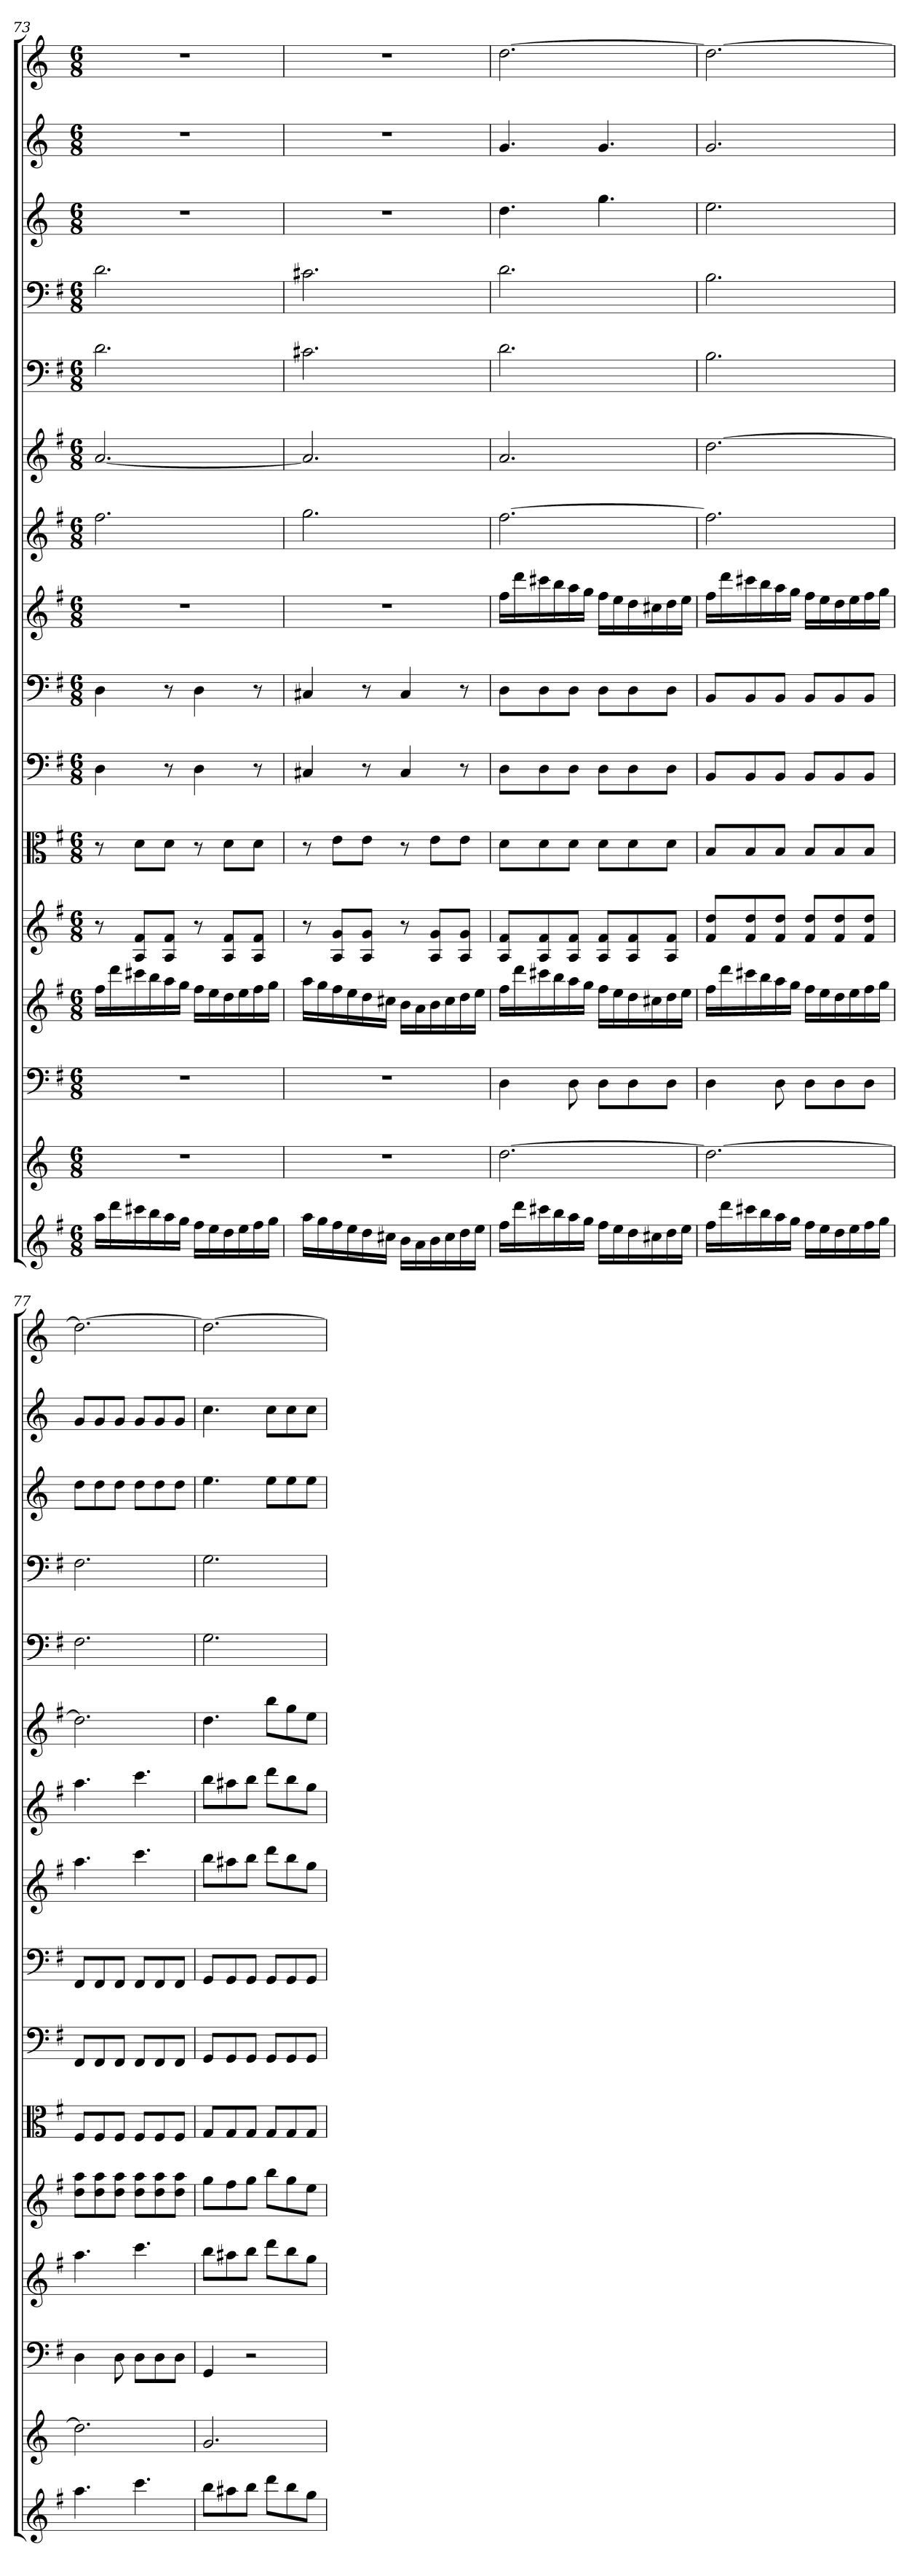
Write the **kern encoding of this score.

**kern	**kern	**kern	**kern	**kern	**kern	**kern	**kern	**kern	**kern	**kern	**kern	**kern	**kern	**kern	**kern
*part16	*part15	*part14	*part13	*part12	*part11	*part10	*part9	*part8	*part7	*part6	*part5	*part4	*part3	*part2	*part1
*staff16	*staff15	*staff14	*staff13	*staff12	*staff11	*staff10	*staff9	*staff8	*staff7	*staff6	*staff5	*staff4	*staff3	*staff2	*staff1
*	*	*clefF4	*	*	*clefC3	*clefF4	*clefF4	*	*	*	*clefF4	*clefF4	*	*	*
*k[f#]	*k[]	*k[f#]	*k[f#]	*k[f#]	*k[f#]	*k[f#]	*k[f#]	*k[f#]	*k[f#]	*k[f#]	*k[f#]	*k[f#]	*k[]	*k[]	*k[]
*M6/8	*M6/8	*M6/8	*M6/8	*M6/8	*M6/8	*M6/8	*M6/8	*M6/8	*M6/8	*M6/8	*M6/8	*M6/8	*M6/8	*M6/8	*M6/8
=73	=73	=73	=73	=73	=73	=73	=73	=73	=73	=73	=73	=73	=73	=73	=73
16aaLL	2.r	2.r	16ff#LL	8r	8r	4D	4D	2.r	2.ff#	[2.a	2.d	2.d	2.r	2.r	2.r
16ddd	.	.	16ddd	.	.	.	.	.	.	.	.	.	.	.	.
16ccc#X	.	.	16ccc#X	8A 8f#L	8d\L	.	.	.	.	.	.	.	.	.	.
16bb	.	.	16bb	.	.	.	.	.	.	.	.	.	.	.	.
16aa	.	.	16aa	8A 8f#J	8d\J	8r	8r	.	.	.	.	.	.	.	.
16ggJJ	.	.	16ggJJ	.	.	.	.	.	.	.	.	.	.	.	.
16ff#LL	.	.	16ff#LL	8r	8r	4D	4D	.	.	.	.	.	.	.	.
16ee	.	.	16ee	.	.	.	.	.	.	.	.	.	.	.	.
16dd	.	.	16dd	8A 8f#L	8d\L	.	.	.	.	.	.	.	.	.	.
16ee	.	.	16ee	.	.	.	.	.	.	.	.	.	.	.	.
16ff#	.	.	16ff#	8A 8f#J	8d\J	8r	8r	.	.	.	.	.	.	.	.
16ggJJ	.	.	16ggJJ	.	.	.	.	.	.	.	.	.	.	.	.
=74	=74	=74	=74	=74	=74	=74	=74	=74	=74	=74	=74	=74	=74	=74	=74
16aaLL	2.r	2.r	16aaLL	8r	8r	4C#X	4C#X	2.r	2.gg	2.a]	2.c#X	2.c#X	2.r	2.r	2.r
16gg	.	.	16gg	.	.	.	.	.	.	.	.	.	.	.	.
16ff#	.	.	16ff#	8A 8gL	8e\L	.	.	.	.	.	.	.	.	.	.
16ee	.	.	16ee	.	.	.	.	.	.	.	.	.	.	.	.
16dd	.	.	16dd	8A 8gJ	8e\J	8r	8r	.	.	.	.	.	.	.	.
16cc#XJJ	.	.	16cc#XJJ	.	.	.	.	.	.	.	.	.	.	.	.
16bLL	.	.	16bLL	8r	8r	4C#	4C#	.	.	.	.	.	.	.	.
16a	.	.	16a	.	.	.	.	.	.	.	.	.	.	.	.
16b	.	.	16b	8A 8gL	8e\L	.	.	.	.	.	.	.	.	.	.
16cc#	.	.	16cc#	.	.	.	.	.	.	.	.	.	.	.	.
16dd	.	.	16dd	8A 8gJ	8e\J	8r	8r	.	.	.	.	.	.	.	.
16eeJJ	.	.	16eeJJ	.	.	.	.	.	.	.	.	.	.	.	.
=75	=75	=75	=75	=75	=75	=75	=75	=75	=75	=75	=75	=75	=75	=75	=75
16ff#LL	[2.dd	4D	16ff#LL	8A 8f#L	8d\L	8D\L	8D\L	16ff#LL	[2.ff#	2.a	2.d	2.d	4.dd	4.g	[2.dd
16ddd	.	.	16ddd	.	.	.	.	16ddd	.	.	.	.	.	.	.
16ccc#X	.	.	16ccc#X	8A 8f#	8d\	8D\	8D\	16ccc#X	.	.	.	.	.	.	.
16bb	.	.	16bb	.	.	.	.	16bb	.	.	.	.	.	.	.
16aa	.	8D	16aa	8A 8f#J	8d\J	8D\J	8D\J	16aa	.	.	.	.	.	.	.
16ggJJ	.	.	16ggJJ	.	.	.	.	16ggJJ	.	.	.	.	.	.	.
16ff#LL	.	8D\L	16ff#LL	8A 8f#L	8d\L	8D\L	8D\L	16ff#LL	.	.	.	.	4.gg	4.g	.
16ee	.	.	16ee	.	.	.	.	16ee	.	.	.	.	.	.	.
16dd	.	8D\	16dd	8A 8f#	8d\	8D\	8D\	16dd	.	.	.	.	.	.	.
16cc#X	.	.	16cc#X	.	.	.	.	16cc#X	.	.	.	.	.	.	.
16dd	.	8D\J	16dd	8A 8f#J	8d\J	8D\J	8D\J	16dd	.	.	.	.	.	.	.
16eeJJ	.	.	16eeJJ	.	.	.	.	16eeJJ	.	.	.	.	.	.	.
=76	=76	=76	=76	=76	=76	=76	=76	=76	=76	=76	=76	=76	=76	=76	=76
16ff#LL	2.dd_	4D	16ff#LL	8f# 8ddL	8B/L	8BB/L	8BB/L	16ff#LL	2.ff#]	[2.dd	2.B	2.B	2.ee	2.g	2.dd_
16ddd	.	.	16ddd	.	.	.	.	16ddd	.	.	.	.	.	.	.
16ccc#X	.	.	16ccc#X	8f# 8dd	8B/	8BB/	8BB/	16ccc#X	.	.	.	.	.	.	.
16bb	.	.	16bb	.	.	.	.	16bb	.	.	.	.	.	.	.
16aa	.	8D	16aa	8f# 8ddJ	8B/J	8BB/J	8BB/J	16aa	.	.	.	.	.	.	.
16ggJJ	.	.	16ggJJ	.	.	.	.	16ggJJ	.	.	.	.	.	.	.
16ff#LL	.	8D\L	16ff#LL	8f# 8ddL	8B/L	8BB/L	8BB/L	16ff#LL	.	.	.	.	.	.	.
16ee	.	.	16ee	.	.	.	.	16ee	.	.	.	.	.	.	.
16dd	.	8D\	16dd	8f# 8dd	8B/	8BB/	8BB/	16dd	.	.	.	.	.	.	.
16ee	.	.	16ee	.	.	.	.	16ee	.	.	.	.	.	.	.
16ff#	.	8D\J	16ff#	8f# 8ddJ	8B/J	8BB/J	8BB/J	16ff#	.	.	.	.	.	.	.
16ggJJ	.	.	16ggJJ	.	.	.	.	16ggJJ	.	.	.	.	.	.	.
=77	=77	=77	=77	=77	=77	=77	=77	=77	=77	=77	=77	=77	=77	=77	=77
4.aa	2.dd]	4D	4.aa	8dd 8aaL	8F#/L	8FF#/L	8FF#/L	4.aa	4.aa	2.dd]	2.F#	2.F#	8ddL	8gL	2.dd_
.	.	.	.	8dd 8aa	8F#/	8FF#/	8FF#/	.	.	.	.	.	8dd	8g	.
.	.	8D	.	8dd 8aaJ	8F#/J	8FF#/J	8FF#/J	.	.	.	.	.	8ddJ	8gJ	.
4.ccc	.	8D\L	4.ccc	8dd 8aaL	8F#/L	8FF#/L	8FF#/L	4.ccc	4.ccc	.	.	.	8ddL	8gL	.
.	.	8D\	.	8dd 8aa	8F#/	8FF#/	8FF#/	.	.	.	.	.	8dd	8g	.
.	.	8D\J	.	8dd 8aaJ	8F#/J	8FF#/J	8FF#/J	.	.	.	.	.	8ddJ	8gJ	.
=78	=78	=78	=78	=78	=78	=78	=78	=78	=78	=78	=78	=78	=78	=78	=78
8bbL	2.g	4GG	8bbL	8ggL	8G/L	8GG/L	8GG/L	8bbL	8bbL	4.dd	2.G	2.G	4.ee	4.cc	2.dd_
8aa#X	.	.	8aa#X	8ff#	8G/	8GG/	8GG/	8aa#X	8aa#X	.	.	.	.	.	.
8bbJ	.	2r	8bbJ	8ggJ	8G/J	8GG/J	8GG/J	8bbJ	8bbJ	.	.	.	.	.	.
8dddL	.	.	8dddL	8bbL	8G/L	8GG/L	8GG/L	8dddL	8dddL	8bbL	.	.	8eeL	8ccL	.
8bb	.	.	8bb	8gg	8G/	8GG/	8GG/	8bb	8bb	8gg	.	.	8ee	8cc	.
8ggJ	.	.	8ggJ	8eeJ	8G/J	8GG/J	8GG/J	8ggJ	8ggJ	8eeJ	.	.	8eeJ	8ccJ	.
=	=	=	=	=	=	=	=	=	=	=	=	=	=	=	=
*-	*-	*-	*-	*-	*-	*-	*-	*-	*-	*-	*-	*-	*-	*-	*-
